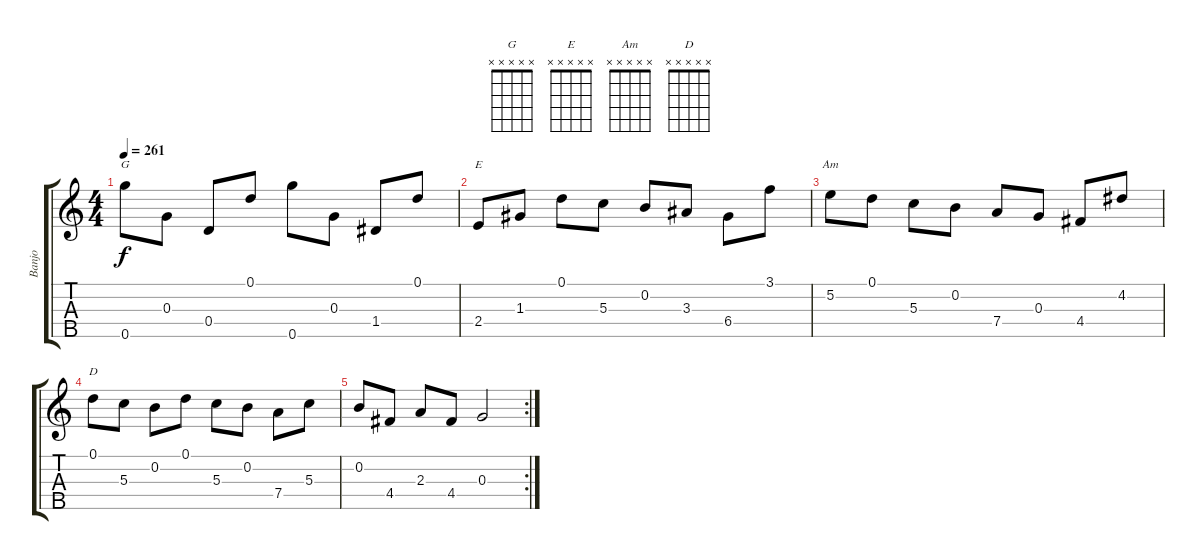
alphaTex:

\track ("Banjo" "Banjo") {instrument banjo}
\staff {score tabs}
\tuning (D4 B3 G3 D3 G4) {hide}
\displaytranspose 12
\chord ("G" x x x x x) {firstfret 0}
\chord ("E" x x x x x) {firstfret 0}
\chord ("Am" x x x x x) {firstfret 0}
\chord ("D" x x x x x) {firstfret 0}
\ts (4 4)
\tempo 261
\clef g2
\ks c
0.5.8{ch "G" dy f} 0.3.8 0.4.8 0.1.8 0.5.8 0.3.8 1.4.8 0.1.8 |
2.4.8{ch "E"} 1.3.8 0.1.8 5.3.8 0.2.8 3.3.8 6.4.8 3.1.8 |
5.2.8{ch "Am"} 0.1.8 5.3.8 0.2.8 7.4.8 0.3.8 4.4.8 4.2.8 |
0.1.8{ch "D"} 5.3.8 0.2.8 0.1.8 5.3.8 0.2.8 7.4.8 5.3.8 |
\rc 2
0.2.8 4.4.8 2.3.8 4.4.8 0.3.2
